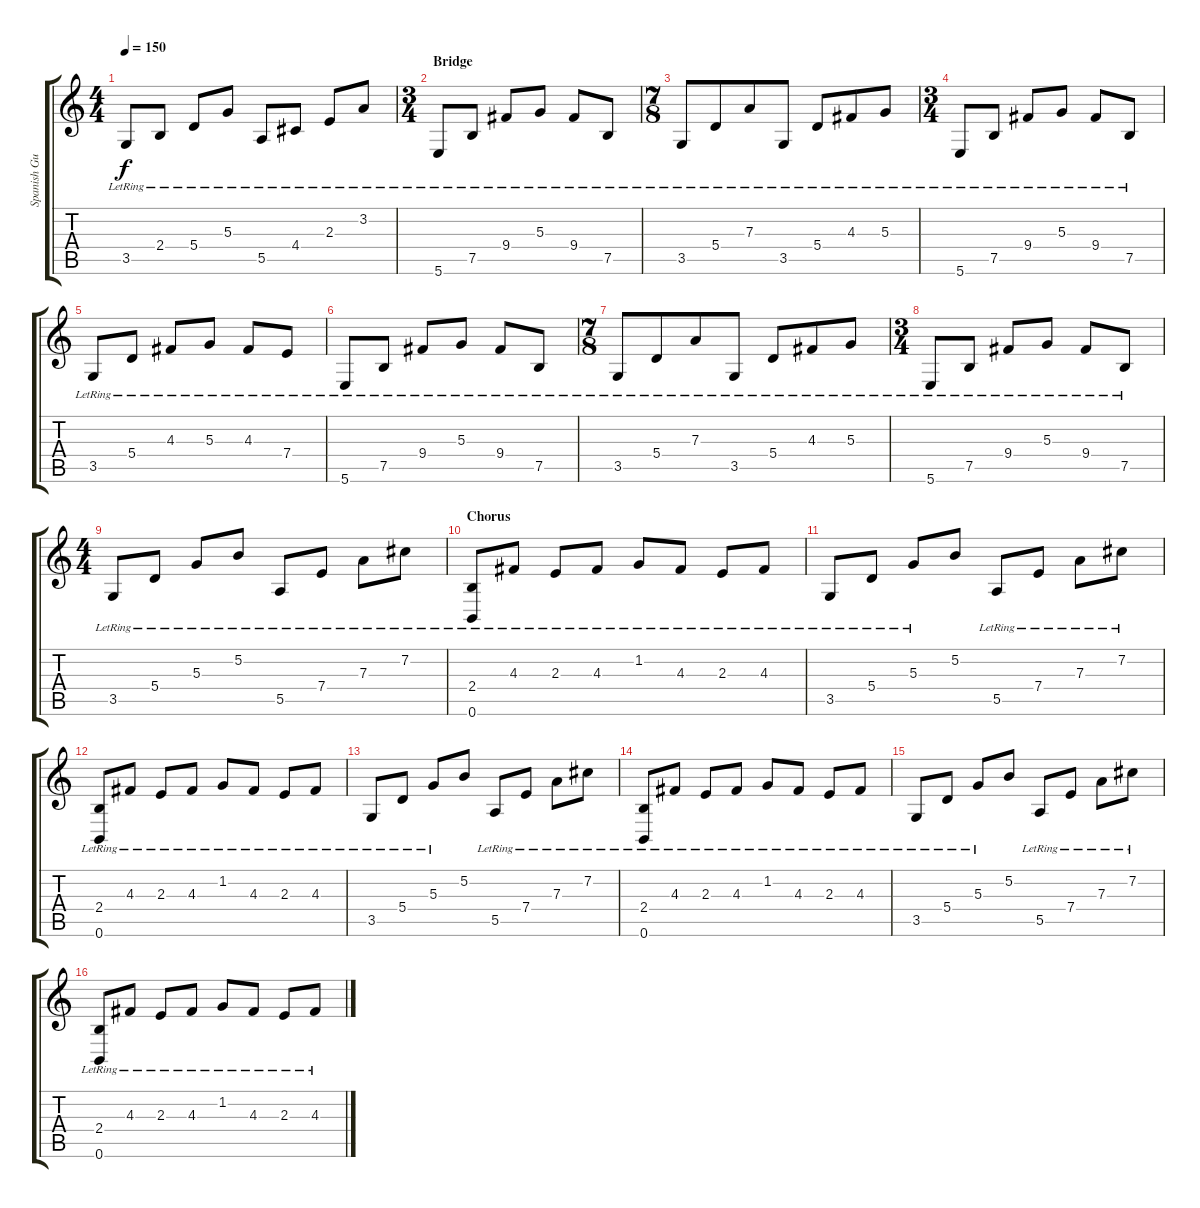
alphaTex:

\track ("Spanish Guitar 1" "Spanish Gu") {instrument acousticguitarsteel}
\staff {score tabs}
\tuning (B3 Gb3 D3 A2 E2 B1) {hide}
\ts (4 4)
\tempo 150
\clef g2
\ks c
3.5{lr}.8{dy f} 2.4{lr}.8 5.4{lr}.8 5.3{lr}.8 5.5{lr}.8 4.4{lr}.8 2.3{lr}.8 3.2{lr}.8 |
\ts (3 4)
\section ("" "Bridge")
5.6{lr}.8 7.5{lr}.8 9.4{lr}.8 5.3{lr}.8 9.4{lr}.8 7.5{lr}.8 |
\ts (7 8)
3.5{lr}.8 5.4{lr}.8 7.3{lr}.8 3.5{lr}.8 5.4{lr}.8 4.3{lr}.8 5.3{lr}.8 |
\ts (3 4)
5.6{lr}.8 7.5{lr}.8 9.4{lr}.8 5.3{lr}.8 9.4{lr}.8 7.5{lr}.8 |
3.5{lr}.8 5.4{lr}.8 4.3{lr}.8 5.3{lr}.8 4.3{lr}.8 7.4{lr}.8 |
5.6{lr}.8 7.5{lr}.8 9.4{lr}.8 5.3{lr}.8 9.4{lr}.8 7.5{lr}.8 |
\ts (7 8)
3.5{lr}.8 5.4{lr}.8 7.3{lr}.8 3.5{lr}.8 5.4{lr}.8 4.3{lr}.8 5.3{lr}.8 |
\ts (3 4)
5.6{lr}.8 7.5{lr}.8 9.4{lr}.8 5.3{lr}.8 9.4{lr}.8 7.5{lr}.8 |
\ts (4 4)
3.5{lr}.8 5.4{lr}.8 5.3{lr}.8 5.2{lr}.8 5.5{lr}.8 7.4{lr}.8 7.3{lr}.8 7.2{lr}.8 |
\section ("" "Chorus")
(2.4{lr} 0.6{lr}).8 4.3{lr}.8 2.3{lr}.8 4.3{lr}.8 1.2{lr}.8 4.3{lr}.8 2.3{lr}.8 4.3{lr}.8 |
3.5{lr}.8 5.4{lr}.8 5.3{lr}.8 5.2.8 5.5{lr}.8 7.4{lr}.8 7.3{lr}.8 7.2{lr}.8 |
(2.4{lr} 0.6{lr}).8 4.3{lr}.8 2.3{lr}.8 4.3{lr}.8 1.2{lr}.8 4.3{lr}.8 2.3{lr}.8 4.3{lr}.8 |
3.5{lr}.8 5.4{lr}.8 5.3{lr}.8 5.2.8 5.5{lr}.8 7.4{lr}.8 7.3{lr}.8 7.2{lr}.8 |
(2.4{lr} 0.6{lr}).8 4.3{lr}.8 2.3{lr}.8 4.3{lr}.8 1.2{lr}.8 4.3{lr}.8 2.3{lr}.8 4.3{lr}.8 |
3.5{lr}.8 5.4{lr}.8 5.3{lr}.8 5.2.8 5.5{lr}.8 7.4{lr}.8 7.3{lr}.8 7.2{lr}.8 |
(2.4{lr} 0.6{lr}).8 4.3{lr}.8 2.3{lr}.8 4.3{lr}.8 1.2{lr}.8 4.3{lr}.8 2.3{lr}.8 4.3{lr}.8
